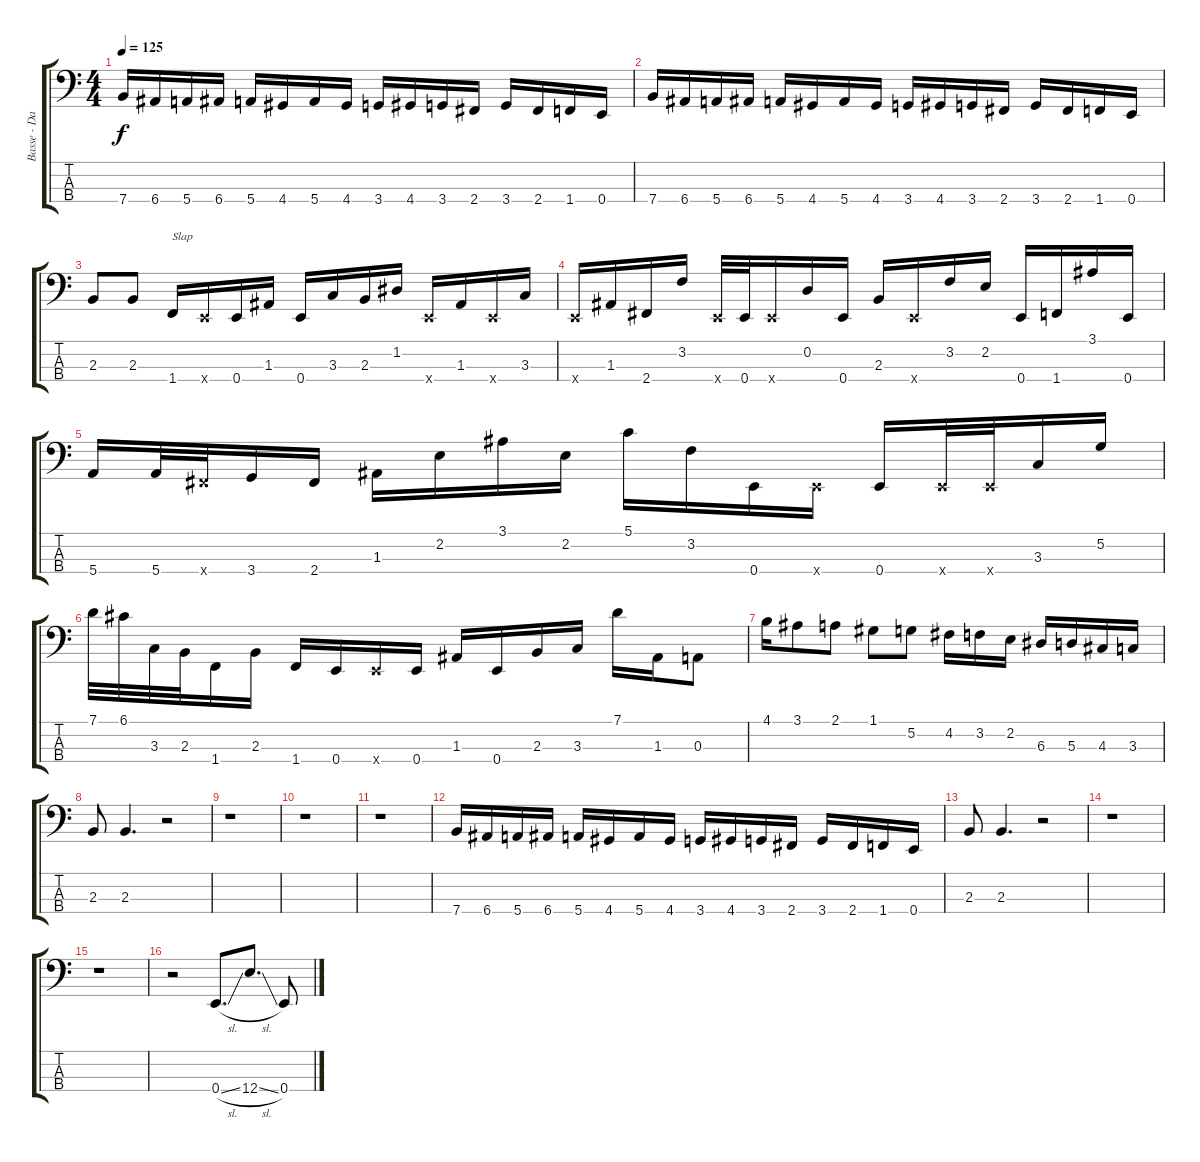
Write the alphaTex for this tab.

\track ("Basse - Dave LaRue" "Basse - Da") {instrument electricbasspick}
\staff {score tabs}
\tuning (G2 D2 A1 E1) {hide}
\ts (4 4)
\tempo 125
\clef f4
\ks c
7.4.16{dy f} 6.4.16 5.4.16 6.4.16 5.4.16 4.4.16 5.4.16 4.4.16 3.4.16 4.4.16 3.4.16 2.4.16 3.4.16 2.4.16 1.4.16 0.4.16 |
7.4.16 6.4.16 5.4.16 6.4.16 5.4.16 4.4.16 5.4.16 4.4.16 3.4.16 4.4.16 3.4.16 2.4.16 3.4.16 2.4.16 1.4.16 0.4.16 |
2.3.8 2.3.8 1.4.16{txt "Slap" volume 16 instrument slapbass1} 0.4{x}.16 0.4.16 1.3.16 0.4.16 3.3.16 2.3.16 1.2.16 0.4{x}.16 1.3.16 0.4{x}.16 3.3.16 |
0.4{x}.16 1.3.16 2.4.16 3.2.16 0.4{x}.32 0.4.32 0.4{x}.16 0.2.16 0.4.16 2.3.16 0.4{x}.16 3.2.16 2.2.16 0.4.16 1.4.16 3.1.16 0.4.16 |
5.4.16 5.4.32 2.4{x}.32 3.4.16 2.4.16 1.3.16 2.2.16 3.1.16 2.2.16 5.1.16 3.2.16 0.4.16 0.4{x}.16 0.4.16 0.4{x}.32 0.4{x}.32 3.3.16 5.2.16 |
7.1.32 6.1.32 3.3.32 2.3.32 1.4.16 2.3.16 1.4.16 0.4.16 0.4{x}.16 0.4.16 1.3.16 0.4.16 2.3.16 3.3.16 7.1.16 1.3.16 0.3.8 |
4.1.16{volume 15 instrument electricbasspick} 3.1.8 2.1.8 1.1.8 5.2.8 4.2.16 3.2.16 2.2.16 6.3.16 5.3.16 4.3.16 3.3.16 |
2.3.8 2.3.4{d} r.2 |
r.1 |
r.1 |
r.1 |
7.4.16 6.4.16 5.4.16 6.4.16 5.4.16 4.4.16 5.4.16 4.4.16 3.4.16 4.4.16 3.4.16 2.4.16 3.4.16 2.4.16 1.4.16 0.4.16 |
2.3.8 2.3.4{d} r.2 |
r.1 |
r.1 |
r.2 0.4{sl}.8{d} 12.4{sl}.8{d} 0.4.8
